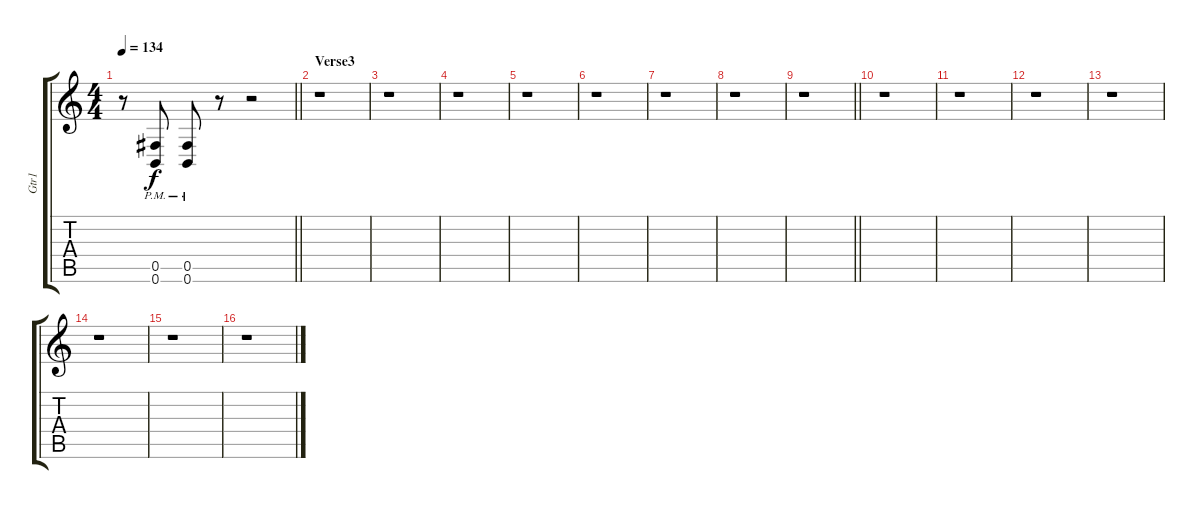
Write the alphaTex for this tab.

\track ("Gtr1" "Gtr1") {instrument distortionguitar}
\staff {score tabs}
\tuning (Db4 Ab3 E3 B2 Gb2 B1) {hide}
\ts (4 4)
\tempo 134
\clef g2
\barLineRight lightlight
\ks c
r.8{dy f} (0.5{pm} 0.6).8 (0.5{pm} 0.6).8 r.8 r.2 |
\section ("" "Verse3")
r.1 |
r.1 |
r.1 |
r.1 |
r.1 |
r.1 |
r.1 |
\barLineRight lightlight
r.1 |
\section ("" "")
r.1 |
r.1 |
r.1 |
r.1 |
r.1 |
r.1 |
r.1
